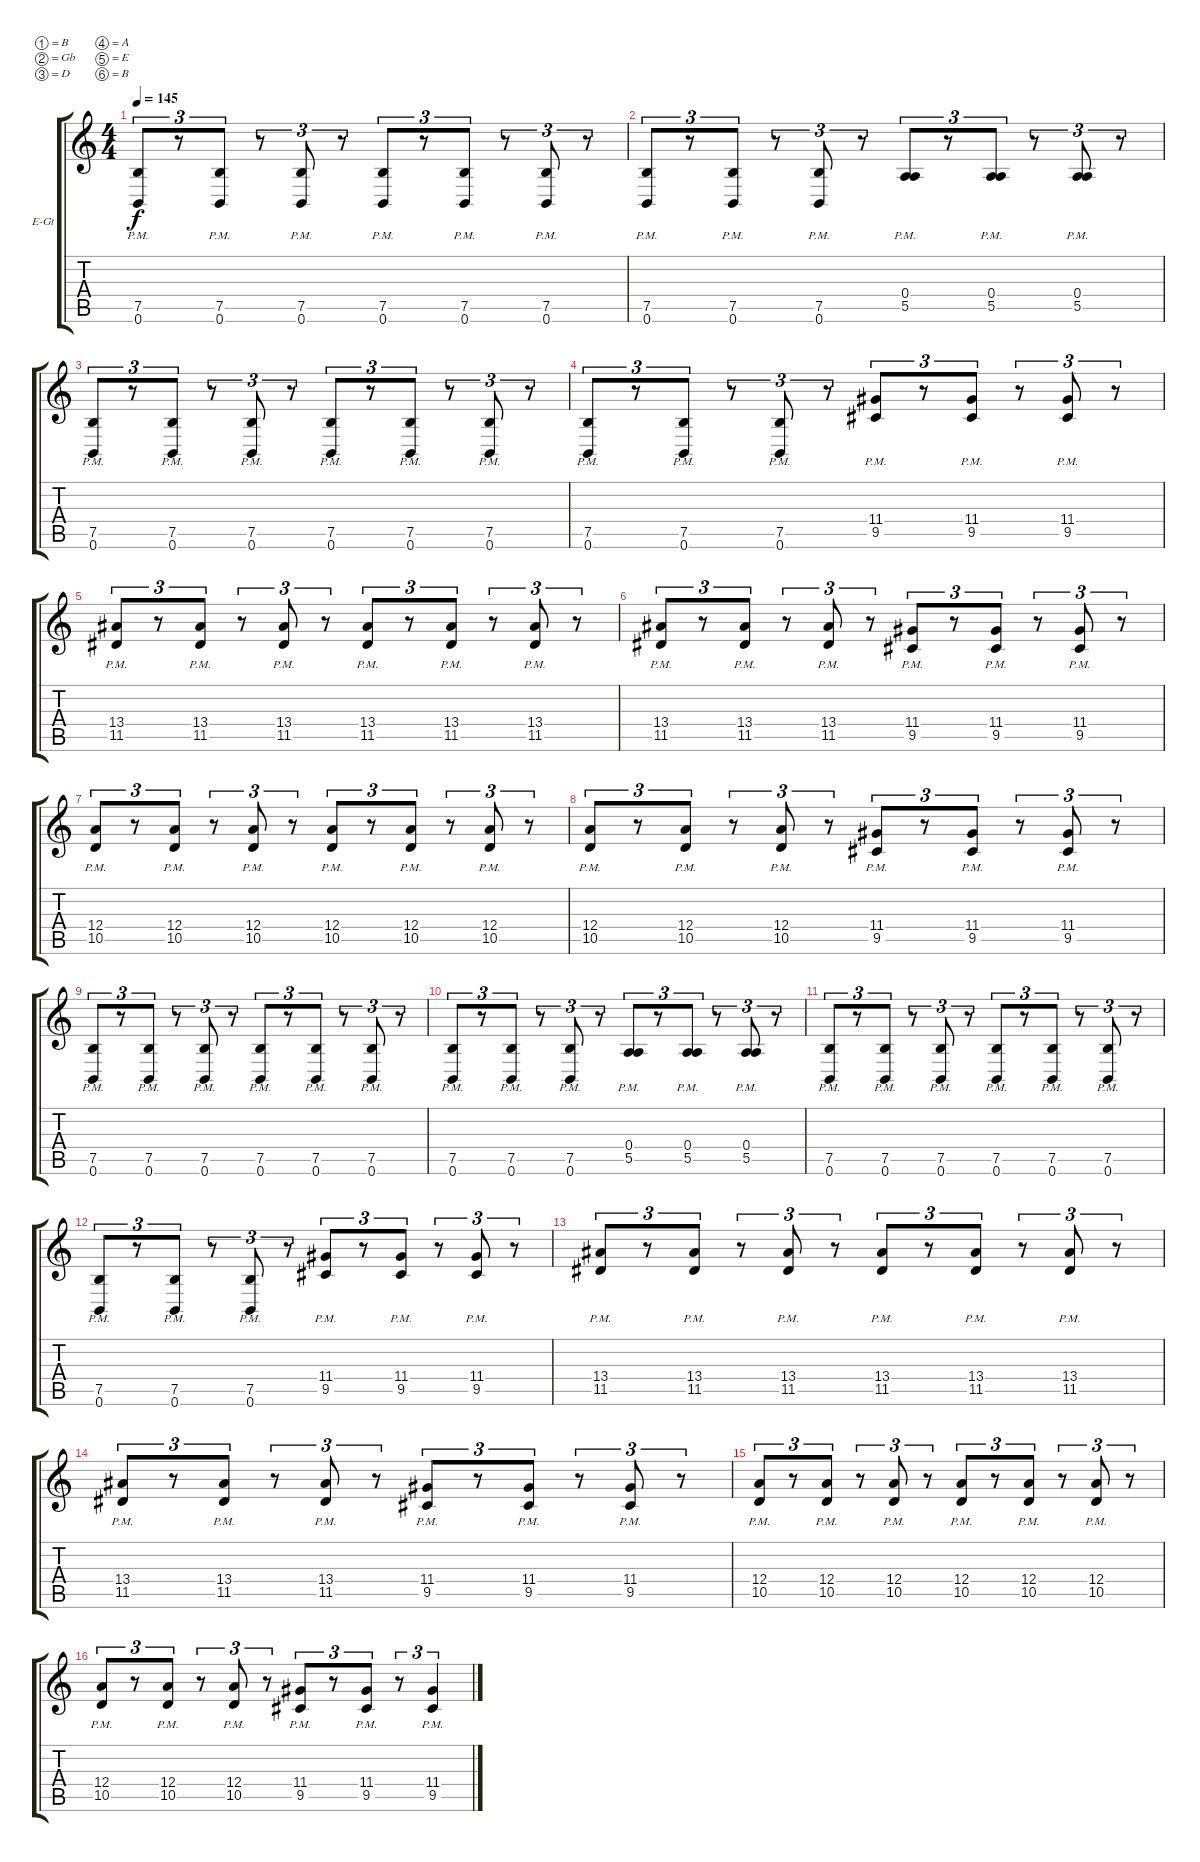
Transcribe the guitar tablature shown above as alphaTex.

\bracketExtendMode groupsimilarinstruments
\firstSystemTrackNameOrientation horizontal
\otherSystemsTrackNameOrientation horizontal
\track ("JOHAN SODERBERG" "E-Gt") {instrument distortionguitar}
\staff {score tabs}
\tuning (B3 Gb3 D3 A2 E2 B1)
\ts (4 4)
\tempo 145
\clef g2
\ks c
(7.5{pm} 0.6).8{tu (3 2) dy f} r.8{tu (3 2)} (7.5{pm} 0.6).8{tu (3 2)} r.8{tu (3 2)} (7.5{pm} 0.6).8{tu (3 2)} r.8{tu (3 2)} (7.5{pm} 0.6).8{tu (3 2)} r.8{tu (3 2)} (7.5{pm} 0.6).8{tu (3 2)} r.8{tu (3 2)} (7.5{pm} 0.6).8{tu (3 2)} r.8{tu (3 2)} |
(7.5{pm} 0.6).8{tu (3 2)} r.8{tu (3 2)} (7.5{pm} 0.6).8{tu (3 2)} r.8{tu (3 2)} (7.5{pm} 0.6).8{tu (3 2)} r.8{tu (3 2)} (5.5{pm} 0.4).8{tu (3 2)} r.8{tu (3 2)} (5.5{pm} 0.4).8{tu (3 2)} r.8{tu (3 2)} (5.5{pm} 0.4).8{tu (3 2)} r.8{tu (3 2)} |
(7.5{pm} 0.6).8{tu (3 2)} r.8{tu (3 2)} (7.5{pm} 0.6).8{tu (3 2)} r.8{tu (3 2)} (7.5{pm} 0.6).8{tu (3 2)} r.8{tu (3 2)} (7.5{pm} 0.6).8{tu (3 2)} r.8{tu (3 2)} (7.5{pm} 0.6).8{tu (3 2)} r.8{tu (3 2)} (7.5{pm} 0.6).8{tu (3 2)} r.8{tu (3 2)} |
(7.5{pm} 0.6).8{tu (3 2)} r.8{tu (3 2)} (7.5{pm} 0.6).8{tu (3 2)} r.8{tu (3 2)} (7.5{pm} 0.6).8{tu (3 2)} r.8{tu (3 2)} (9.5{pm} 11.4).8{tu (3 2)} r.8{tu (3 2)} (9.5{pm} 11.4).8{tu (3 2)} r.8{tu (3 2)} (9.5{pm} 11.4).8{tu (3 2)} r.8{tu (3 2)} |
(11.5{pm} 13.4).8{tu (3 2)} r.8{tu (3 2)} (11.5{pm} 13.4).8{tu (3 2)} r.8{tu (3 2)} (11.5{pm} 13.4).8{tu (3 2)} r.8{tu (3 2)} (11.5{pm} 13.4).8{tu (3 2)} r.8{tu (3 2)} (11.5{pm} 13.4).8{tu (3 2)} r.8{tu (3 2)} (11.5{pm} 13.4).8{tu (3 2)} r.8{tu (3 2)} |
(11.5{pm} 13.4).8{tu (3 2)} r.8{tu (3 2)} (11.5{pm} 13.4).8{tu (3 2)} r.8{tu (3 2)} (11.5{pm} 13.4).8{tu (3 2)} r.8{tu (3 2)} (9.5{pm} 11.4).8{tu (3 2)} r.8{tu (3 2)} (9.5{pm} 11.4).8{tu (3 2)} r.8{tu (3 2)} (9.5{pm} 11.4).8{tu (3 2)} r.8{tu (3 2)} |
(10.5{pm} 12.4).8{tu (3 2)} r.8{tu (3 2)} (10.5{pm} 12.4).8{tu (3 2)} r.8{tu (3 2)} (10.5{pm} 12.4).8{tu (3 2)} r.8{tu (3 2)} (10.5{pm} 12.4).8{tu (3 2)} r.8{tu (3 2)} (10.5{pm} 12.4).8{tu (3 2)} r.8{tu (3 2)} (10.5{pm} 12.4).8{tu (3 2)} r.8{tu (3 2)} |
(10.5{pm} 12.4).8{tu (3 2)} r.8{tu (3 2)} (10.5{pm} 12.4).8{tu (3 2)} r.8{tu (3 2)} (10.5{pm} 12.4).8{tu (3 2)} r.8{tu (3 2)} (9.5{pm} 11.4).8{tu (3 2)} r.8{tu (3 2)} (9.5{pm} 11.4).8{tu (3 2)} r.8{tu (3 2)} (9.5{pm} 11.4).8{tu (3 2)} r.8{tu (3 2)} |
(7.5{pm} 0.6).8{tu (3 2)} r.8{tu (3 2)} (7.5{pm} 0.6).8{tu (3 2)} r.8{tu (3 2)} (7.5{pm} 0.6).8{tu (3 2)} r.8{tu (3 2)} (7.5{pm} 0.6).8{tu (3 2)} r.8{tu (3 2)} (7.5{pm} 0.6).8{tu (3 2)} r.8{tu (3 2)} (7.5{pm} 0.6).8{tu (3 2)} r.8{tu (3 2)} |
(7.5{pm} 0.6).8{tu (3 2)} r.8{tu (3 2)} (7.5{pm} 0.6).8{tu (3 2)} r.8{tu (3 2)} (7.5{pm} 0.6).8{tu (3 2)} r.8{tu (3 2)} (5.5{pm} 0.4).8{tu (3 2)} r.8{tu (3 2)} (5.5{pm} 0.4).8{tu (3 2)} r.8{tu (3 2)} (5.5{pm} 0.4).8{tu (3 2)} r.8{tu (3 2)} |
(7.5{pm} 0.6).8{tu (3 2)} r.8{tu (3 2)} (7.5{pm} 0.6).8{tu (3 2)} r.8{tu (3 2)} (7.5{pm} 0.6).8{tu (3 2)} r.8{tu (3 2)} (7.5{pm} 0.6).8{tu (3 2)} r.8{tu (3 2)} (7.5{pm} 0.6).8{tu (3 2)} r.8{tu (3 2)} (7.5{pm} 0.6).8{tu (3 2)} r.8{tu (3 2)} |
(7.5{pm} 0.6).8{tu (3 2)} r.8{tu (3 2)} (7.5{pm} 0.6).8{tu (3 2)} r.8{tu (3 2)} (7.5{pm} 0.6).8{tu (3 2)} r.8{tu (3 2)} (9.5{pm} 11.4).8{tu (3 2)} r.8{tu (3 2)} (9.5{pm} 11.4).8{tu (3 2)} r.8{tu (3 2)} (9.5{pm} 11.4).8{tu (3 2)} r.8{tu (3 2)} |
(11.5{pm} 13.4).8{tu (3 2)} r.8{tu (3 2)} (11.5{pm} 13.4).8{tu (3 2)} r.8{tu (3 2)} (11.5{pm} 13.4).8{tu (3 2)} r.8{tu (3 2)} (11.5{pm} 13.4).8{tu (3 2)} r.8{tu (3 2)} (11.5{pm} 13.4).8{tu (3 2)} r.8{tu (3 2)} (11.5{pm} 13.4).8{tu (3 2)} r.8{tu (3 2)} |
(11.5{pm} 13.4).8{tu (3 2)} r.8{tu (3 2)} (11.5{pm} 13.4).8{tu (3 2)} r.8{tu (3 2)} (11.5{pm} 13.4).8{tu (3 2)} r.8{tu (3 2)} (9.5{pm} 11.4).8{tu (3 2)} r.8{tu (3 2)} (9.5{pm} 11.4).8{tu (3 2)} r.8{tu (3 2)} (9.5{pm} 11.4).8{tu (3 2)} r.8{tu (3 2)} |
(10.5{pm} 12.4).8{tu (3 2)} r.8{tu (3 2)} (10.5{pm} 12.4).8{tu (3 2)} r.8{tu (3 2)} (10.5{pm} 12.4).8{tu (3 2)} r.8{tu (3 2)} (10.5{pm} 12.4).8{tu (3 2)} r.8{tu (3 2)} (10.5{pm} 12.4).8{tu (3 2)} r.8{tu (3 2)} (10.5{pm} 12.4).8{tu (3 2)} r.8{tu (3 2)} |
(10.5{pm} 12.4).8{tu (3 2)} r.8{tu (3 2)} (10.5{pm} 12.4).8{tu (3 2)} r.8{tu (3 2)} (10.5{pm} 12.4).8{tu (3 2)} r.8{tu (3 2)} (9.5{pm} 11.4).8{tu (3 2)} r.8{tu (3 2)} (9.5{pm} 11.4).8{tu (3 2)} r.8{tu (3 2)} (9.5{pm} 11.4).4{tu (3 2)}
